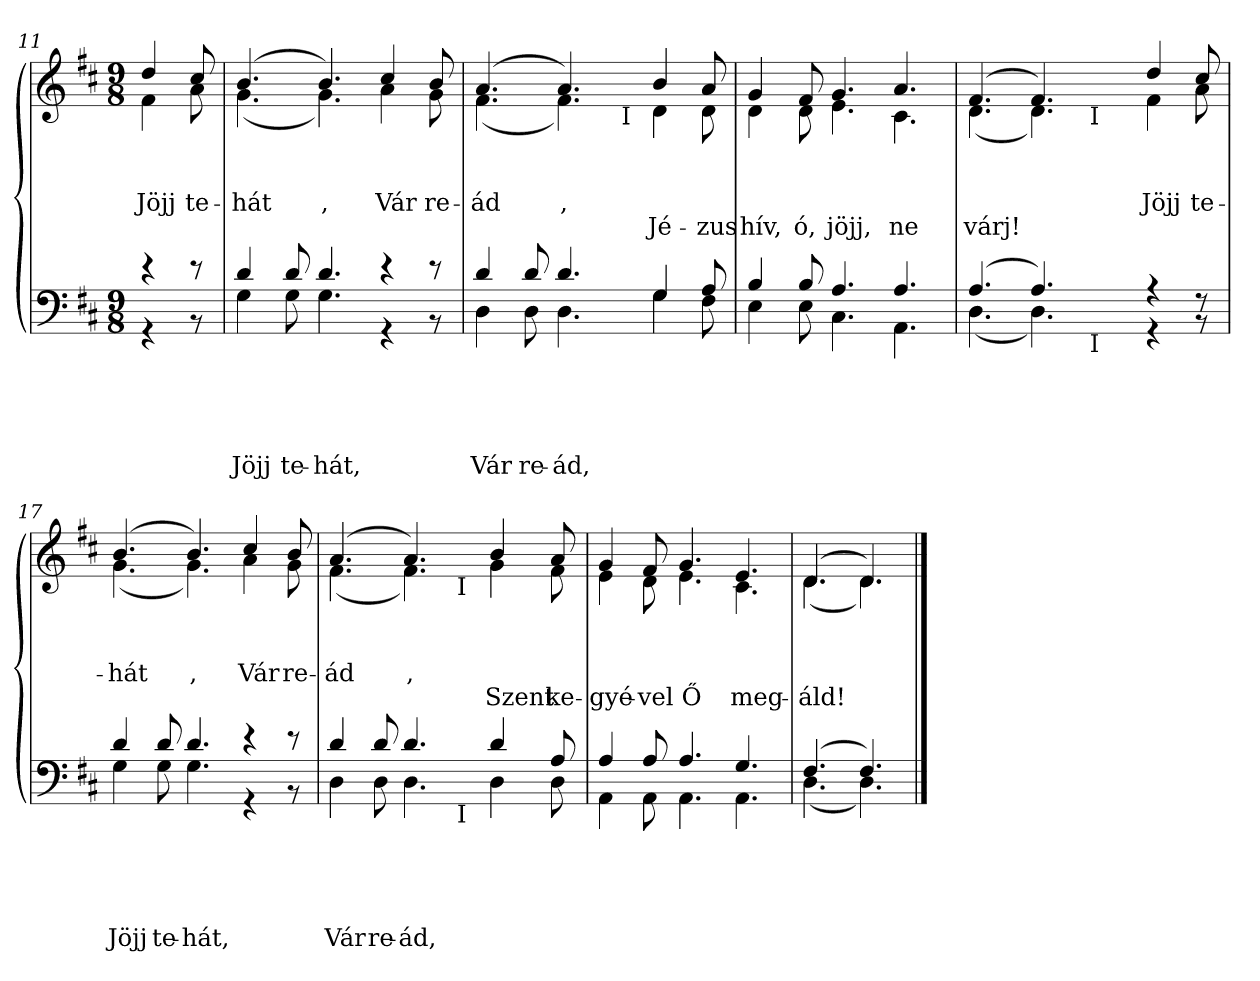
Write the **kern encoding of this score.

**kern	**text	**text	**text	**text	**text	**kern	**text	**text	**text	**text
*part2	*part2	*part2	*part2	*part2	*part2	*part1	*part1	*part1	*part1	*part1
*staff2	*staff2	*staff2	*staff2	*staff2	*staff2	*staff1	*staff1	*staff1	*staff1	*staff1
!!LO:LB:g=z
*clefF4	*	*	*	*	*	*clefG2	*	*	*	*
*k[f#c#]	*	*	*	*	*	*k[f#c#]	*	*	*	*
*b:	*	*	*	*	*	*b:	*	*	*	*
*M9/8	*	*	*	*	*	*M9/8	*	*	*	*
=11	=11	=11	=11	=11	=11	=11	=11	=11	=11	=11
*^	*	*	*	*	*	*	*	*	*	*
!	!	!	!	!	!	!	!	!	!	!LO:LY:b	!
*	*	*	*	*	*	*	*^	*	*	*	*
4r	4r	.	.	.	.	.	4dd/	4f#\	.	.	Jöjj	.
!	!	!	!	!	!	!	!	!	!	!	!LO:LY:b	!
8r	8r	.	.	.	.	.	8cc#/	8a\	.	.	te-	.
=12	=12	=12	=12	=12	=12	=12	=12	=12	=12	=12	=12	=12
!	!	!	!	!	!	!LO:LY:a	!	!	!	!	!	!
!	!	!	!	!	!	!	!	!	!	!	!LO:LY:b	!
4d/	4G\	.	.	.	.	Jöjj	(>4.b/	(<4.g\	.	.	-hát	.
!	!	!	!	!	!	!LO:LY:a	!	!	!	!	!	!
8d/	8G\	.	.	.	.	te-	.	.	.	.	.	.
!	!	!	!	!	!	!LO:LY:a	!	!	!	!	!	!
!	!	!	!	!	!	!	!	!	!	!	!LO:LY:b	!
4.d/	4.G\	.	.	.	.	-hát,	4.b/)	4.g\)	.	.	,	.
!	!	!	!	!	!	!	!	!	!	!	!LO:LY:b	!
4r	4r	.	.	.	.	.	4cc#/	4a\	.	.	Vár	.
!	!	!	!	!	!	!	!	!	!	!	!LO:LY:b	!
8r	8r	.	.	.	.	.	8b/	8g\	.	.	re-	.
*	*	*	*	*	*	*	*v	*v	*	*	*	*
=13	=13	=13	=13	=13	=13	=13	=13	=13	=13	=13	=13
*	*	*	*	*	*	*	*^	*	*	*	*
!	!	!	!	!	!	!LO:LY:a	!	!	!	!	!	!
*	*	*	*	*	*	*	*v	*v	*	*	*	*
*	*	*	*	*	*	*	*^	*	*	*	*
!	!	!	!	!	!	!	!	!	!	!	!LO:LY:b	!
*	*	*	*	*	*	*	*	*^	*	*	*	*
4d/	4D\	.	.	.	.	Vár	(>4.a/	(<4.f#\	2ryy	.	.	-ád	.
!	!	!	!	!	!	!LO:LY:a	!	!	!	!	!	!	!
8d/	8D\	.	.	.	.	re-	.	.	.	.	.	.	.
!	!	!	!	!	!	!LO:LY:a	!	!	!	!	!	!	!
!	!	!	!	!	!	!	!	!	!	!	!	!LO:LY:b	!
4.d/	4.D\	.	.	.	.	-ád,	4.a/)	4.f#\)	.	.	.	,	.
.	.	.	.	.	.	.	.	.	8ryy	.	.	.	.
!	!	!	!	!	!	!	!	!	!LO:TX:b:t=I	!	!	!	!
.	.	.	.	.	.	.	.	.	2ryy	.	.	.	.
!	!	!	!	!	!	!	!	!	!	!	!	!	!LO:LY:b
4G/	4G\	.	.	.	.	.	4b/	4d\	.	.	.	.	Jé-
!	!	!	!	!	!	!	!	!	!	!	!	!	!LO:LY:b
8A/	8F#\	.	.	.	.	.	8a/	8d\	.	.	.	.	-zus
*	*	*	*	*	*	*	*v	*v	*v	*	*	*	*
=14	=14	=14	=14	=14	=14	=14	=14	=14	=14	=14	=14
*	*	*	*	*	*	*	*^	*	*	*	*
*	*	*	*	*	*	*	*	*^	*	*	*	*
!	!	!	!	!	!	!	!	!	!	!	!	!	!LO:LY:b
*	*	*	*	*	*	*	*	*v	*v	*	*	*	*
4B/	4E\	.	.	.	.	.	4g/	4d\	.	.	.	hív,
!	!	!	!	!	!	!	!	!	!	!	!	!LO:LY:b
8B/	8E\	.	.	.	.	.	8f#/	8d\	.	.	.	ó,
!	!	!	!	!	!	!	!	!	!	!	!	!LO:LY:b
4.A/	4.C#\	.	.	.	.	.	4.g/	4.e\	.	.	.	jöjj,
!	!	!	!	!	!	!	!	!	!	!	!	!LO:LY:b
4.A/	4.AA\	.	.	.	.	.	4.a/	4.c#\	.	.	.	ne
*	*	*	*	*	*	*	*v	*v	*	*	*	*
=15	=15	=15	=15	=15	=15	=15	=15	=15	=15	=15	=15
*	*	*	*	*	*	*	*^	*	*	*	*
!	!	!	!	!	!	!	!	!	!	!	!	!LO:LY:b
*	*^	*	*	*	*	*	*	*^	*	*	*	*
(>4.A/	(<4.D\	2ryy	.	.	.	.	.	(>4.f#/	(<4.d\	2ryy	.	.	.	várj!
4.A/)	4.D\)	.	.	.	.	.	.	4.f#/)	4.d\)	.	.	.	.	.
.	.	16.ryy	.	.	.	.	.	.	.	16.ryy	.	.	.	.
!	!	!	!	!	!	!	!	!	!	!LO:TX:b:t=I	!	!	!	!
!	!	!LO:TX:b:t=I	!	!	!	!	!	!	!	!	!	!	!	!
.	.	8ryy	.	.	.	.	.	.	.	8ryy	.	.	.	.
.	.	32ryy	.	.	.	.	.	.	.	32ryy	.	.	.	.
*	*v	*v	*	*	*	*	*	*	*	*	*	*	*	*
*	*	*	*	*	*	*	*v	*v	*v	*	*	*	*
!!LO:LB:g=z
=16-	=16-	=16-	=16-	=16-	=16-	=16-	=16-	=16-	=16-	=16-	=16-
*	*^	*	*	*	*	*	*^	*	*	*	*
*	*	*	*	*	*	*	*	*	*^	*	*	*	*
!	!	!	!	!	!	!	!	!	!	!	!	!	!LO:LY:b	!
*	*v	*v	*	*	*	*	*	*	*	*	*	*	*	*
*	*	*	*	*	*	*	*	*v	*v	*	*	*	*
4r	4r	.	.	.	.	.	4dd/	4f#\	.	.	Jöjj	.
!	!	!	!	!	!	!	!	!	!	!	!LO:LY:b	!
8r	8r	.	.	.	.	.	8cc#/	8a\	.	.	te-	.
=17	=17	=17	=17	=17	=17	=17	=17	=17	=17	=17	=17	=17
!	!	!	!	!	!	!LO:LY:a	!	!	!	!	!	!
!	!	!	!	!	!	!	!	!	!	!	!LO:LY:b	!
4d/	4G\	.	.	.	.	Jöjj	(>4.b/	(<4.g\	.	.	-hát	.
!	!	!	!	!	!	!LO:LY:a	!	!	!	!	!	!
8d/	8G\	.	.	.	.	te-	.	.	.	.	.	.
!	!	!	!	!	!	!LO:LY:a	!	!	!	!	!	!
!	!	!	!	!	!	!	!	!	!	!	!LO:LY:b	!
4.d/	4.G\	.	.	.	.	-hát,	4.b/)	4.g\)	.	.	,	.
!	!	!	!	!	!	!	!	!	!	!	!LO:LY:b	!
4r	4r	.	.	.	.	.	4cc#/	4a\	.	.	Vár	.
!	!	!	!	!	!	!	!	!	!	!	!LO:LY:b	!
8r	8r	.	.	.	.	.	8b/	8g\	.	.	re-	.
*v	*v	*	*	*	*	*	*	*	*	*	*	*
*	*	*	*	*	*	*v	*v	*	*	*	*
=18	=18	=18	=18	=18	=18	=18	=18	=18	=18	=18
*^	*	*	*	*	*	*^	*	*	*	*
!	!	!	!	!	!	!LO:LY:a	!	!	!	!	!	!
*	*	*	*	*	*	*	*v	*v	*	*	*	*
*	*	*	*	*	*	*	*^	*	*	*	*
!	!	!	!	!	!	!	!	!	!	!	!LO:LY:b	!
*	*^	*	*	*	*	*	*	*^	*	*	*	*
4d/	4D\	2ryy	.	.	.	.	Vár	(>4.a/	(<4.f#\	2ryy	.	.	-ád	.
!	!	!	!	!	!	!	!LO:LY:a	!	!	!	!	!	!	!
8d/	8D\	.	.	.	.	.	re-	.	.	.	.	.	.	.
!	!	!	!	!	!	!	!LO:LY:a	!	!	!	!	!	!	!
!	!	!	!	!	!	!	!	!	!	!	!	!	!LO:LY:b	!
4.d/	4.D\	.	.	.	.	.	-ád,	4.a/)	4.f#\)	.	.	.	,	.
.	.	16.ryy	.	.	.	.	.	.	.	16.ryy	.	.	.	.
!	!	!	!	!	!	!	!	!	!	!LO:TX:b:t=I	!	!	!	!
!	!	!LO:TX:b:t=I	!	!	!	!	!	!	!	!	!	!	!	!
.	.	2ryy	.	.	.	.	.	.	.	2ryy	.	.	.	.
!	!	!	!	!	!	!	!	!	!	!	!	!	!	!LO:LY:b
4d/	4D\	.	.	.	.	.	.	4b/	4g\	.	.	.	.	Szent
!	!	!	!	!	!	!	!	!	!	!	!	!	!	!LO:LY:b
8A/	8D\	.	.	.	.	.	.	8a/	8f#\	.	.	.	.	ke-
.	.	32ryy	.	.	.	.	.	.	.	32ryy	.	.	.	.
*	*v	*v	*	*	*	*	*	*	*	*	*	*	*	*
*	*	*	*	*	*	*	*v	*v	*v	*	*	*	*
=19	=19	=19	=19	=19	=19	=19	=19	=19	=19	=19	=19
*	*^	*	*	*	*	*	*^	*	*	*	*
*	*	*	*	*	*	*	*	*	*^	*	*	*	*
!	!	!	!	!	!	!	!	!	!	!	!	!	!	!LO:LY:b
*	*v	*v	*	*	*	*	*	*	*	*	*	*	*	*
*	*	*	*	*	*	*	*	*v	*v	*	*	*	*
4A/	4AA\	.	.	.	.	.	4g/	4e\	.	.	.	-gyé-
!	!	!	!	!	!	!	!	!	!	!	!	!LO:LY:b
8A/	8AA\	.	.	.	.	.	8f#/	8d\	.	.	.	-vel
!	!	!	!	!	!	!	!	!	!	!	!	!LO:LY:b
4.A/	4.AA\	.	.	.	.	.	4.g/	4.e\	.	.	.	Ő
!	!	!	!	!	!	!	!	!	!	!	!	!LO:LY:b
4.G/	4.AA\	.	.	.	.	.	4.e/	4.c#\	.	.	.	meg-
=20	=20	=20	=20	=20	=20	=20	=20	=20	=20	=20	=20	=20
!	!	!	!	!	!	!	!	!	!	!	!	!LO:LY:b
(>4.F#/	(<4.D\	.	.	.	.	.	(>4.d/	(<4.d\	.	.	.	-áld!
4.F#/)	4.D\)	.	.	.	.	.	4.d/)	4.d\)	.	.	.	.
*v	*v	*	*	*	*	*	*	*	*	*	*	*
*	*	*	*	*	*	*v	*v	*	*	*	*
==	==	==	==	==	==	==	==	==	==	==
*-	*-	*-	*-	*-	*-	*-	*-	*-	*-	*-
